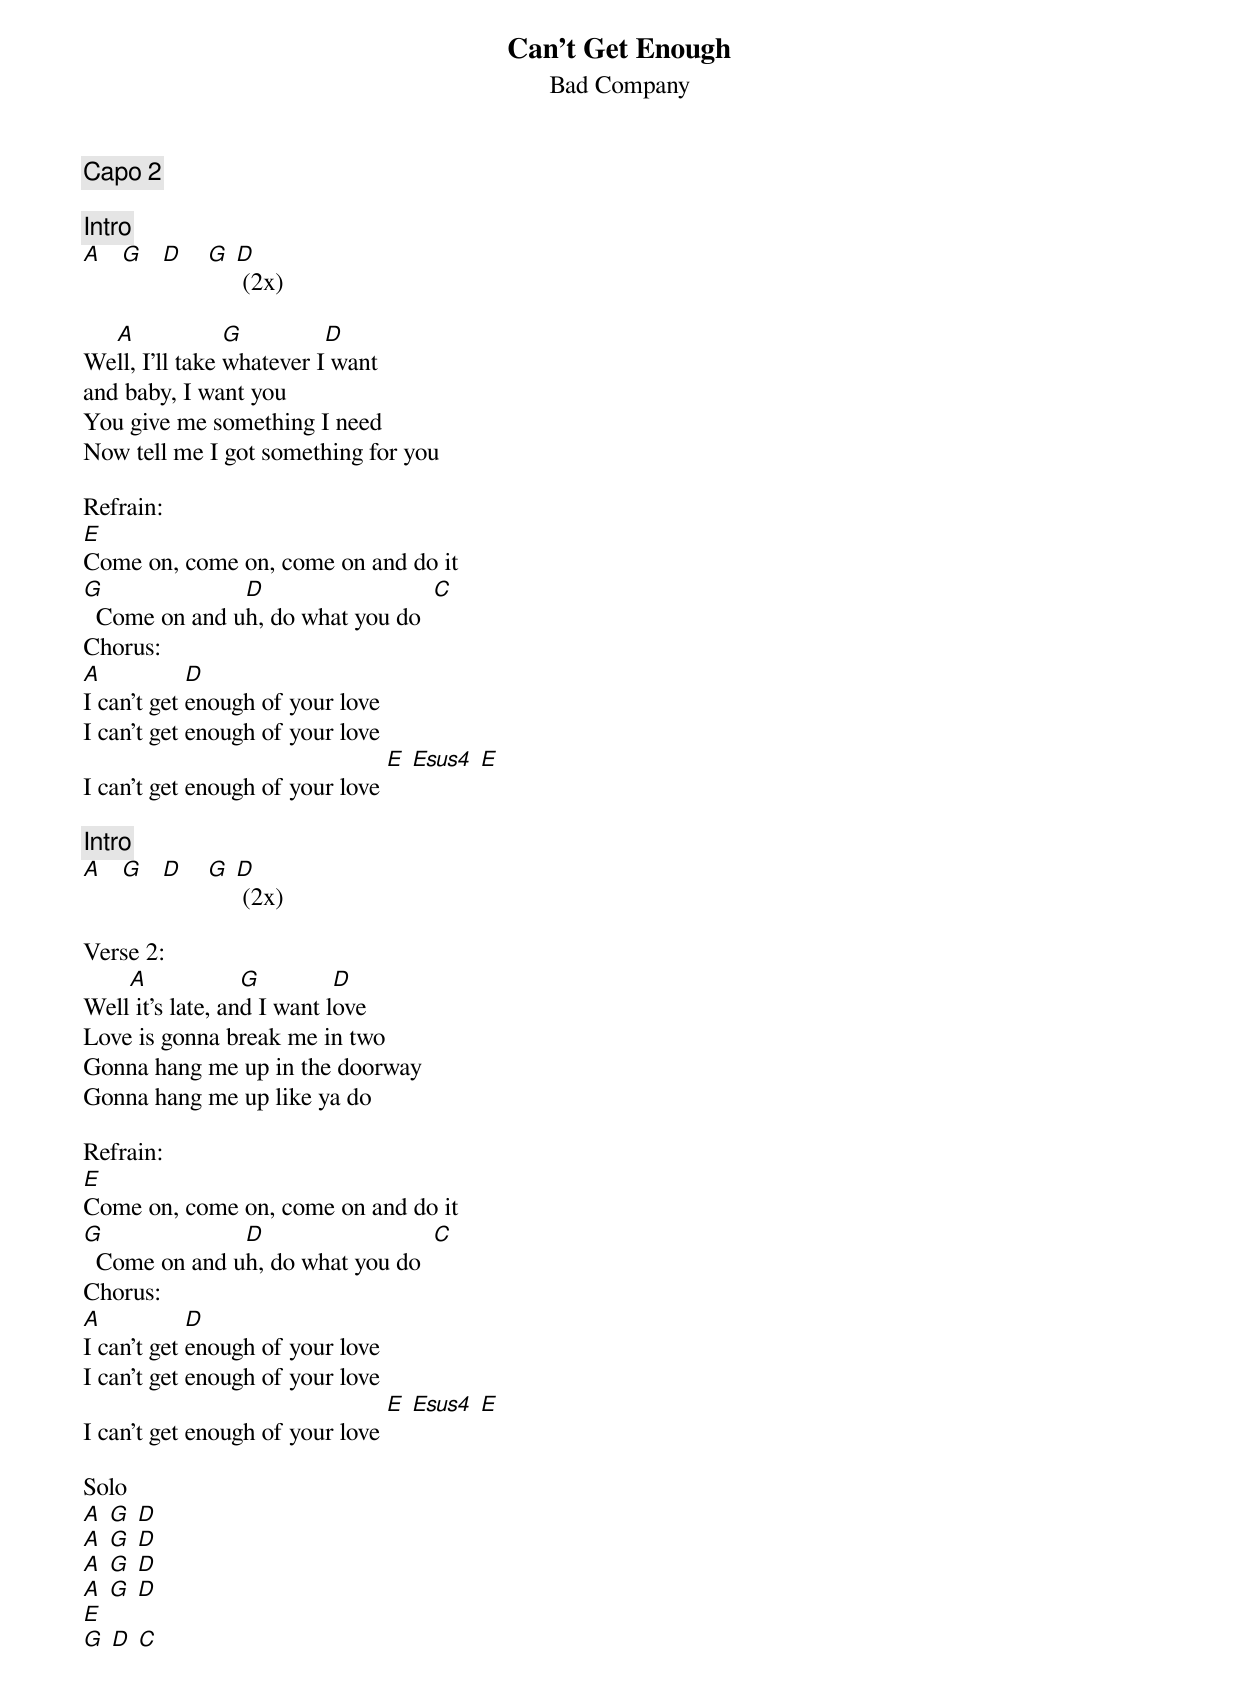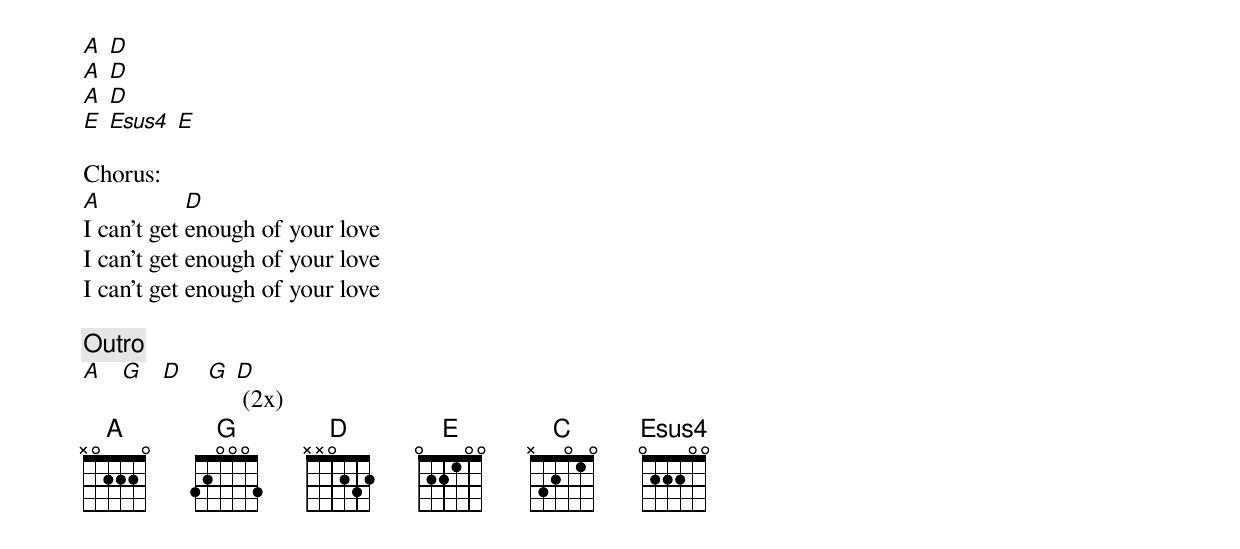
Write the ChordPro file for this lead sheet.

{t:Can't Get Enough}
{st:Bad Company}

{c:Capo 2}

{c:Intro}
[A]   [G]   [D]    [G] [D] (2x)

We[A]ll, I'll take [G]whatever I[D] want
and baby, I want you
You give me something I need
Now tell me I got something for you

Refrain:
[E]Come on, come on, come on and do it
[G]  Come on and u[D]h, do what you do  [C]
Chorus:
[A]I can't get [D]enough of your love
I can't get enough of your love
I can't get enough of your love [E] [Esus4] [E]

{c:Intro}
[A]   [G]   [D]    [G] [D] (2x)

Verse 2:
Well[A] it's late, an[G]d I want l[D]ove
Love is gonna break me in two
Gonna hang me up in the doorway
Gonna hang me up like ya do

Refrain:
[E]Come on, come on, come on and do it
[G]  Come on and u[D]h, do what you do  [C]
Chorus:
[A]I can't get [D]enough of your love
I can't get enough of your love
I can't get enough of your love [E] [Esus4] [E]

Solo
[A] [G] [D]
[A] [G] [D]
[A] [G] [D]
[A] [G] [D]
[E]
[G] [D] [C]
[A] [D]
[A] [D]
[A] [D]
[E] [Esus4] [E]

Chorus:
[A]I can't get [D]enough of your love
I can't get enough of your love
I can't get enough of your love

{c:Outro}
[A]   [G]   [D]    [G] [D] (2x)
